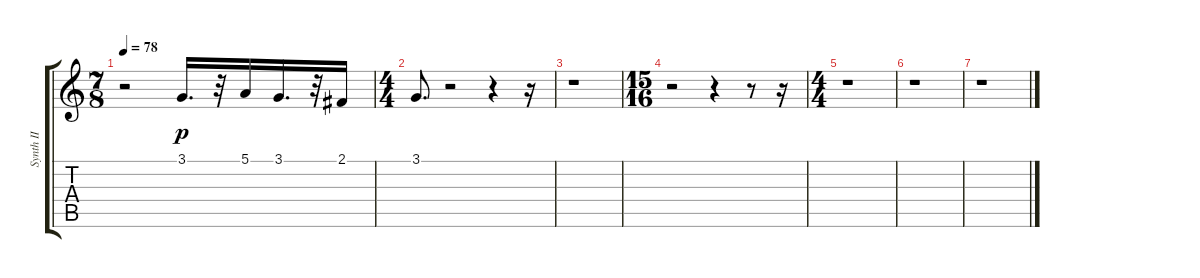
\track ("Synth II" "Synth II") {instrument pad3polysynth}
\staff {score tabs}
\tuning (E4 B3 G3 D3 A2 E2) {hide}
\ts (7 8)
\tempo 78
\clef g2
\ks c
r.2{dy f} 3.1.16{d dy p} r.32 5.1.16 3.1.16{d} r.32 2.1.16 |
\ts (4 4)
3.1.8{d} r.2 r.4 r.16 |
r.1 |
\ts (15 16)
r.2 r.4 r.8 r.16 |
\ts (4 4)
r.1 |
r.1 |
r.1
